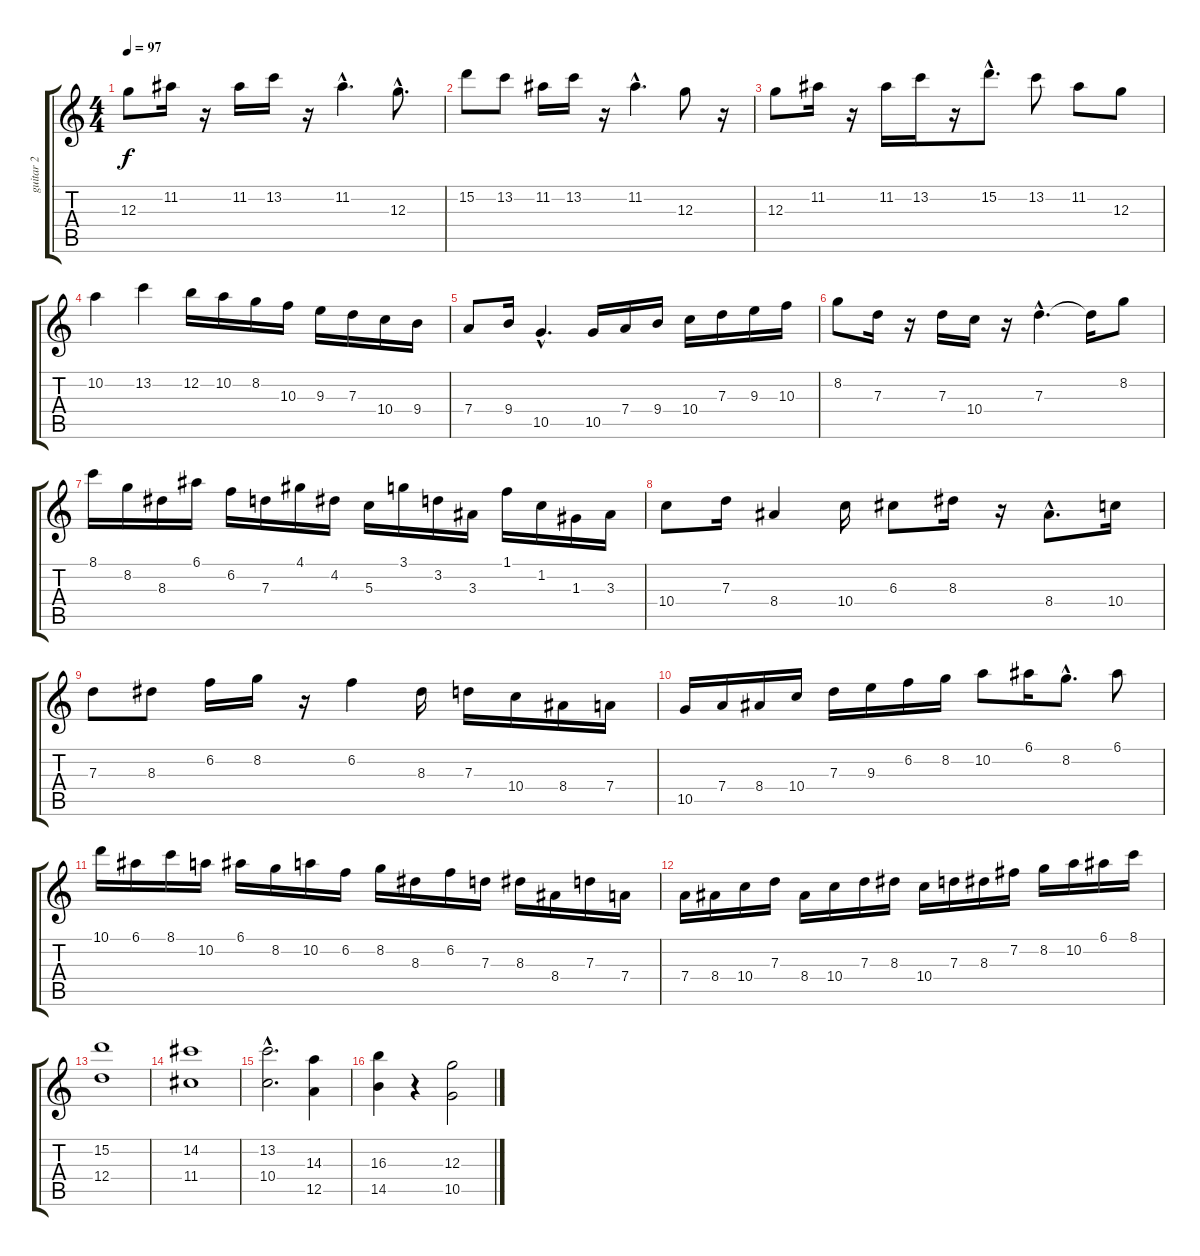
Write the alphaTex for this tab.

\track ("guitar 2" "guitar 2") {instrument electricguitarjazz}
\staff {score tabs}
\tuning (E4 B3 G3 D3 A2 E2) {hide}
\ts (4 4)
\tempo 97
\clef g2
\ks c
12.3.8{dy f} 11.2.16 r.16 11.2.16 13.2.16 r.16 11.2{hac}.4{d} 12.3{hac}.8{d} |
15.2.8 13.2.8 11.2.16 13.2.16 r.16 11.2{hac}.4{d} 12.3.8 r.16 |
12.3.8 11.2.16 r.16 11.2.16 13.2.16 r.16 15.2{hac}.8{d} 13.2.8 11.2.8 12.3.8 |
10.2.4 13.2.4 12.2.16 10.2.16 8.2.16 10.3.16 9.3.16 7.3.16 10.4.16 9.4.16 |
7.4.8 9.4.16 10.5{hac}.4{d} 10.5.16 7.4.16 9.4.16 10.4.16 7.3.16 9.3.16 10.3.16 |
8.2.8 7.3.16 r.16 7.3.16 10.4.16 r.16 7.3{hac}.4{d} 7.3{t}.16 8.2.8 |
8.1.16 8.2.16 8.3.16 6.1.16 6.2.16 7.3.16 4.1.16 4.2.16 5.3.16 3.1.16 3.2.16 3.3.16 1.1.16 1.2.16 1.3.16 3.3.16 |
10.4.8 7.3.16 8.4.4 10.4.16 6.3.8 8.3.16 r.16 8.4{hac}.8{d} 10.4.16 |
7.3.8 8.3.8 6.2.16 8.2.16 r.16 6.2.4 8.3.16 7.3.16 10.4.16 8.4.16 7.4.16 |
10.5.16 7.4.16 8.4.16 10.4.16 7.3.16 9.3.16 6.2.16 8.2.16 10.2.8 6.1.16 8.2{hac}.8{d} 6.1.8 |
10.1.16 6.1.16 8.1.16 10.2.16 6.1.16 8.2.16 10.2.16 6.2.16 8.2.16 8.3.16 6.2.16 7.3.16 8.3.16 8.4.16 7.3.16 7.4.16 |
7.4.16 8.4.16 10.4.16 7.3.16 8.4.16 10.4.16 7.3.16 8.3.16 10.4.16 7.3.16 8.3.16 7.2.16 8.2.16 10.2.16 6.1.16 8.1.16 |
(15.2 12.4).1 |
(14.2 11.4).1 |
(13.2{hac} 10.4{hac}).2{d} (14.3 12.5).4 |
(16.3 14.5).4 r.4 (12.3 10.5).2
